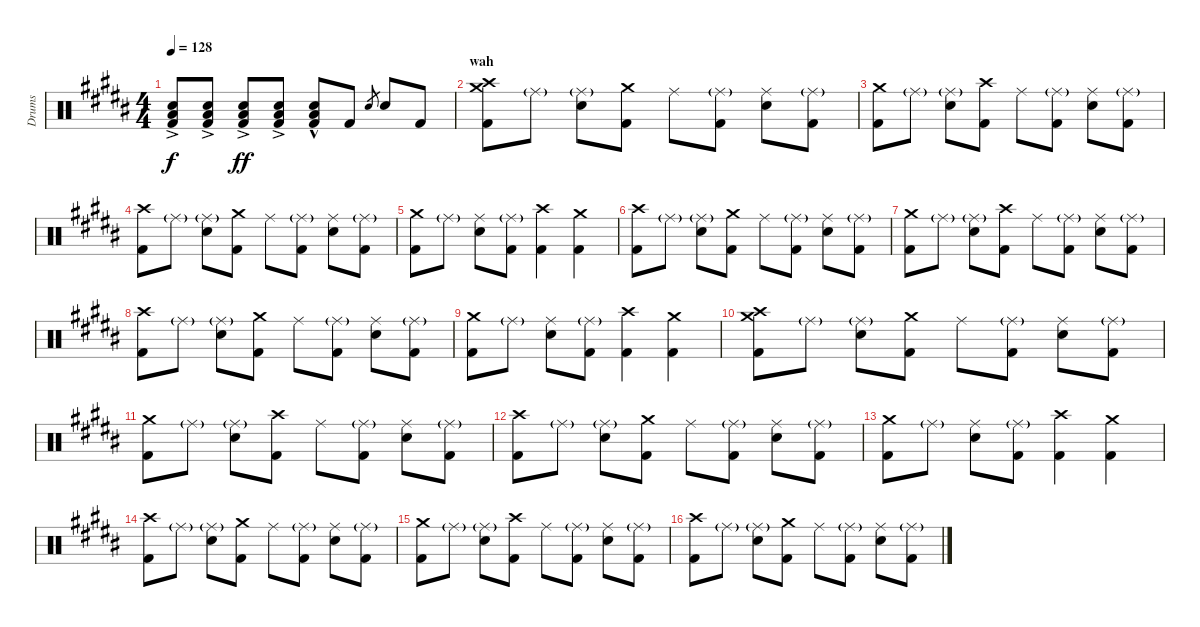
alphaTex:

\bracketExtendMode groupsimilarinstruments
\otherSystemsTrackNameOrientation horizontal
\track ("Drumkit" "Drums") {defaultSystemsLayout 4 instrument percussion}
\staff {score}
\articulation defaults
\ts (4 4)
\tempo 128
\clef neutral
\ks b
("Low Tom (hit)"{ac acc bb} "Snare (hit) 2"{acc bb} "Kick (hit) 2"{acc bb}).8{dy f} ("Low Tom (hit)"{ac acc bb} "Snare (hit) 2"{acc bb} "Kick (hit) 2"{acc bb}).8 ("Low Tom (hit)"{ac acc bb} "Snare (hit) 2"{acc bb} "Kick (hit) 2"{acc bb}).8{dy ff} ("Low Tom (hit)"{ac acc bb} "Snare (hit) 2"{acc bb} "Kick (hit) 2"{acc bb}).8 ("Low Tom (hit)"{hac acc bb} "Snare (hit) 2"{acc bb} "Kick (hit) 2"{acc bb}).8 "Kick (hit) 2"{acc bb}.8 "Snare (hit) 2"{acc bb}.8{gr} "Snare (hit) 2"{acc bb}.8 "Kick (hit) 2"{acc bb}.8 |
\section ("" "wah")
("Kick (hit) 2"{acc bb} "Crash high (hit)"{acc bb} "Crash medium (hit)"{acc bb}).8 "Ride (middle)"{g acc bb}.8 ("Ride (middle)"{g acc bb} "Snare (hit) 2"{acc bb}).8 ("Kick (hit) 2"{acc bb} "Crash medium (hit)"{acc bb}).8 "Ride (middle)"{acc bb}.8 ("Ride (middle)"{g acc bb} "Kick (hit) 2"{acc bb}).8 ("Ride (middle)"{acc bb} "Snare (hit) 2"{acc bb}).8 ("Ride (middle)"{g acc bb} "Kick (hit) 2"{acc bb}).8 |
("Crash medium (hit)"{acc bb} "Kick (hit) 2"{acc bb}).8 "Ride (middle)"{g acc bb}.8 ("Ride (middle)"{g acc bb} "Snare (hit) 2"{acc bb}).8 ("Crash high (hit)"{acc bb} "Kick (hit) 2"{acc bb}).8 "Ride (middle)"{acc bb}.8 ("Ride (middle)"{g acc bb} "Kick (hit) 2"{acc bb}).8 ("Ride (middle)"{acc bb} "Snare (hit) 2"{acc bb}).8 ("Ride (middle)"{g acc bb} "Kick (hit) 2"{acc bb}).8 |
("Kick (hit) 2"{acc bb} "Crash high (hit)"{acc bb}).8 "Ride (middle)"{g acc bb}.8 ("Ride (middle)"{g acc bb} "Snare (hit) 2"{acc bb}).8 ("Kick (hit) 2"{acc bb} "Crash medium (hit)"{acc bb}).8 "Ride (middle)"{acc bb}.8 ("Ride (middle)"{g acc bb} "Kick (hit) 2"{acc bb}).8 ("Ride (middle)"{acc bb} "Snare (hit) 2"{acc bb}).8 ("Ride (middle)"{g acc bb} "Kick (hit) 2"{acc bb}).8 |
("Crash medium (hit)"{acc bb} "Kick (hit) 2"{acc bb}).8 "Ride (middle)"{g acc bb}.8 ("Ride (middle)"{acc bb} "Snare (hit) 2"{acc bb}).8 ("Ride (middle)"{g acc bb} "Kick (hit) 2"{acc bb}).8 ("Crash high (hit)"{acc bb} "Kick (hit) 2"{acc bb}).4 ("Kick (hit) 2"{acc bb} "Crash medium (hit)"{acc bb}).4 |
("Kick (hit) 2"{acc bb} "Crash high (hit)"{acc bb}).8 "Ride (middle)"{g acc bb}.8 ("Ride (middle)"{g acc bb} "Snare (hit) 2"{acc bb}).8 ("Kick (hit) 2"{acc bb} "Crash medium (hit)"{acc bb}).8 "Ride (middle)"{acc bb}.8 ("Ride (middle)"{g acc bb} "Kick (hit) 2"{acc bb}).8 ("Ride (middle)"{acc bb} "Snare (hit) 2"{acc bb}).8 ("Ride (middle)"{g acc bb} "Kick (hit) 2"{acc bb}).8 |
("Crash medium (hit)"{acc bb} "Kick (hit) 2"{acc bb}).8 "Ride (middle)"{g acc bb}.8 ("Ride (middle)"{g acc bb} "Snare (hit) 2"{acc bb}).8 ("Crash high (hit)"{acc bb} "Kick (hit) 2"{acc bb}).8 "Ride (middle)"{acc bb}.8 ("Ride (middle)"{g acc bb} "Kick (hit) 2"{acc bb}).8 ("Ride (middle)"{acc bb} "Snare (hit) 2"{acc bb}).8 ("Ride (middle)"{g acc bb} "Kick (hit) 2"{acc bb}).8 |
("Kick (hit) 2"{acc bb} "Crash high (hit)"{acc bb}).8 "Ride (middle)"{g acc bb}.8 ("Ride (middle)"{g acc bb} "Snare (hit) 2"{acc bb}).8 ("Kick (hit) 2"{acc bb} "Crash medium (hit)"{acc bb}).8 "Ride (middle)"{acc bb}.8 ("Ride (middle)"{g acc bb} "Kick (hit) 2"{acc bb}).8 ("Ride (middle)"{acc bb} "Snare (hit) 2"{acc bb}).8 ("Ride (middle)"{g acc bb} "Kick (hit) 2"{acc bb}).8 |
("Crash medium (hit)"{acc bb} "Kick (hit) 2"{acc bb}).8 "Ride (middle)"{g acc bb}.8 ("Ride (middle)"{acc bb} "Snare (hit) 2"{acc bb}).8 ("Ride (middle)"{g acc bb} "Kick (hit) 2"{acc bb}).8 ("Crash high (hit)"{acc bb} "Kick (hit) 2"{acc bb}).4 ("Kick (hit) 2"{acc bb} "Crash medium (hit)"{acc bb}).4 |
("Kick (hit) 2"{acc bb} "Crash high (hit)"{acc bb} "Crash medium (hit)"{acc bb}).8 "Ride (middle)"{g acc bb}.8 ("Ride (middle)"{g acc bb} "Snare (hit) 2"{acc bb}).8 ("Kick (hit) 2"{acc bb} "Crash medium (hit)"{acc bb}).8 "Ride (middle)"{acc bb}.8 ("Ride (middle)"{g acc bb} "Kick (hit) 2"{acc bb}).8 ("Ride (middle)"{acc bb} "Snare (hit) 2"{acc bb}).8 ("Ride (middle)"{g acc bb} "Kick (hit) 2"{acc bb}).8 |
("Crash medium (hit)"{acc bb} "Kick (hit) 2"{acc bb}).8 "Ride (middle)"{g acc bb}.8 ("Ride (middle)"{g acc bb} "Snare (hit) 2"{acc bb}).8 ("Crash high (hit)"{acc bb} "Kick (hit) 2"{acc bb}).8 "Ride (middle)"{acc bb}.8 ("Ride (middle)"{g acc bb} "Kick (hit) 2"{acc bb}).8 ("Ride (middle)"{acc bb} "Snare (hit) 2"{acc bb}).8 ("Ride (middle)"{g acc bb} "Kick (hit) 2"{acc bb}).8 |
("Kick (hit) 2"{acc bb} "Crash high (hit)"{acc bb}).8 "Ride (middle)"{g acc bb}.8 ("Ride (middle)"{g acc bb} "Snare (hit) 2"{acc bb}).8 ("Kick (hit) 2"{acc bb} "Crash medium (hit)"{acc bb}).8 "Ride (middle)"{acc bb}.8 ("Ride (middle)"{g acc bb} "Kick (hit) 2"{acc bb}).8 ("Ride (middle)"{acc bb} "Snare (hit) 2"{acc bb}).8 ("Ride (middle)"{g acc bb} "Kick (hit) 2"{acc bb}).8 |
("Crash medium (hit)"{acc bb} "Kick (hit) 2"{acc bb}).8 "Ride (middle)"{g acc bb}.8 ("Ride (middle)"{acc bb} "Snare (hit) 2"{acc bb}).8 ("Ride (middle)"{g acc bb} "Kick (hit) 2"{acc bb}).8 ("Crash high (hit)"{acc bb} "Kick (hit) 2"{acc bb}).4 ("Kick (hit) 2"{acc bb} "Crash medium (hit)"{acc bb}).4 |
("Kick (hit) 2"{acc bb} "Crash high (hit)"{acc bb}).8 "Ride (middle)"{g acc bb}.8 ("Ride (middle)"{g acc bb} "Snare (hit) 2"{acc bb}).8 ("Kick (hit) 2"{acc bb} "Crash medium (hit)"{acc bb}).8 "Ride (middle)"{acc bb}.8 ("Ride (middle)"{g acc bb} "Kick (hit) 2"{acc bb}).8 ("Ride (middle)"{acc bb} "Snare (hit) 2"{acc bb}).8 ("Ride (middle)"{g acc bb} "Kick (hit) 2"{acc bb}).8 |
("Crash medium (hit)"{acc bb} "Kick (hit) 2"{acc bb}).8 "Ride (middle)"{g acc bb}.8 ("Ride (middle)"{g acc bb} "Snare (hit) 2"{acc bb}).8 ("Crash high (hit)"{acc bb} "Kick (hit) 2"{acc bb}).8 "Ride (middle)"{acc bb}.8 ("Ride (middle)"{g acc bb} "Kick (hit) 2"{acc bb}).8 ("Ride (middle)"{acc bb} "Snare (hit) 2"{acc bb}).8 ("Ride (middle)"{g acc bb} "Kick (hit) 2"{acc bb}).8 |
("Kick (hit) 2"{acc bb} "Crash high (hit)"{acc bb}).8 "Ride (middle)"{g acc bb}.8 ("Ride (middle)"{g acc bb} "Snare (hit) 2"{acc bb}).8 ("Kick (hit) 2"{acc bb} "Crash medium (hit)"{acc bb}).8 "Ride (middle)"{acc bb}.8 ("Ride (middle)"{g acc bb} "Kick (hit) 2"{acc bb}).8 ("Ride (middle)"{acc bb} "Snare (hit) 2"{acc bb}).8 ("Ride (middle)"{g acc bb} "Kick (hit) 2"{acc bb}).8
